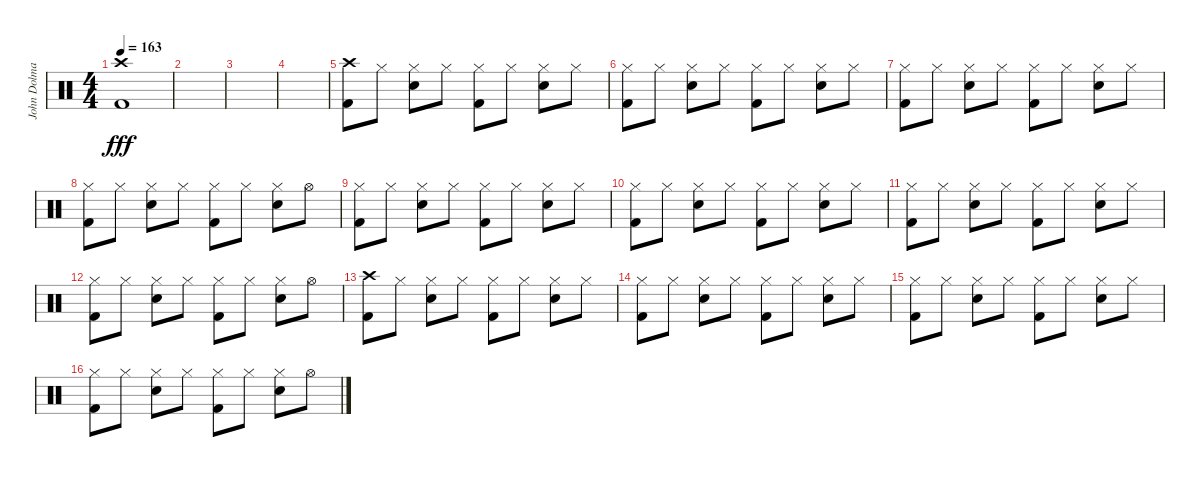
\track ("John Dolmayan" "John Dolma") {instrument percussion}
\staff {score}
\articulation defaults
\ts (4 4)
\tempo 163
\clef neutral
\ks c
("Crash high (hit)" "Kick (hit) 2").1{dy fff} |
|
|
|
("Crash high (hit)" "Kick (hit) 2").8 "Hi-Hat (closed)".8 ("Hi-Hat (closed)" "Electric Snare (hit)").8 "Hi-Hat (closed)".8 ("Hi-Hat (closed)" "Kick (hit) 2").8 "Hi-Hat (closed)".8 ("Hi-Hat (closed)" "Electric Snare (hit)").8 "Hi-Hat (closed)".8 |
("Hi-Hat (closed)" "Kick (hit) 2").8 "Hi-Hat (closed)".8 ("Hi-Hat (closed)" "Electric Snare (hit)").8 "Hi-Hat (closed)".8 ("Hi-Hat (closed)" "Kick (hit) 2").8 "Hi-Hat (closed)".8 ("Hi-Hat (closed)" "Electric Snare (hit)").8 "Hi-Hat (closed)".8 |
("Hi-Hat (closed)" "Kick (hit) 2").8 "Hi-Hat (closed)".8 ("Hi-Hat (closed)" "Electric Snare (hit)").8 "Hi-Hat (closed)".8 ("Hi-Hat (closed)" "Kick (hit) 2").8 "Hi-Hat (closed)".8 ("Hi-Hat (closed)" "Electric Snare (hit)").8 "Hi-Hat (closed)".8 |
("Hi-Hat (closed)" "Kick (hit) 2").8 "Hi-Hat (closed)".8 ("Hi-Hat (closed)" "Electric Snare (hit)").8 "Hi-Hat (closed)".8 ("Hi-Hat (closed)" "Kick (hit) 2").8 "Hi-Hat (closed)".8 ("Hi-Hat (closed)" "Electric Snare (hit)").8 "Hi-Hat (open)".8 |
("Hi-Hat (closed)" "Kick (hit) 2").8 "Hi-Hat (closed)".8 ("Hi-Hat (closed)" "Electric Snare (hit)").8 "Hi-Hat (closed)".8 ("Hi-Hat (closed)" "Kick (hit) 2").8 "Hi-Hat (closed)".8 ("Hi-Hat (closed)" "Electric Snare (hit)").8 "Hi-Hat (closed)".8 |
("Hi-Hat (closed)" "Kick (hit) 2").8 "Hi-Hat (closed)".8 ("Hi-Hat (closed)" "Electric Snare (hit)").8 "Hi-Hat (closed)".8 ("Hi-Hat (closed)" "Kick (hit) 2").8 "Hi-Hat (closed)".8 ("Hi-Hat (closed)" "Electric Snare (hit)").8 "Hi-Hat (closed)".8 |
("Hi-Hat (closed)" "Kick (hit) 2").8 "Hi-Hat (closed)".8 ("Hi-Hat (closed)" "Electric Snare (hit)").8 "Hi-Hat (closed)".8 ("Hi-Hat (closed)" "Kick (hit) 2").8 "Hi-Hat (closed)".8 ("Hi-Hat (closed)" "Electric Snare (hit)").8 "Hi-Hat (closed)".8 |
("Hi-Hat (closed)" "Kick (hit) 2").8 "Hi-Hat (closed)".8 ("Hi-Hat (closed)" "Electric Snare (hit)").8 "Hi-Hat (closed)".8 ("Hi-Hat (closed)" "Kick (hit) 2").8 "Hi-Hat (closed)".8 ("Hi-Hat (closed)" "Electric Snare (hit)").8 "Hi-Hat (open)".8 |
("Crash high (hit)" "Kick (hit) 2").8 "Hi-Hat (closed)".8 ("Hi-Hat (closed)" "Electric Snare (hit)").8 "Hi-Hat (closed)".8 ("Hi-Hat (closed)" "Kick (hit) 2").8 "Hi-Hat (closed)".8 ("Hi-Hat (closed)" "Electric Snare (hit)").8 "Hi-Hat (closed)".8 |
("Hi-Hat (closed)" "Kick (hit) 2").8 "Hi-Hat (closed)".8 ("Hi-Hat (closed)" "Electric Snare (hit)").8 "Hi-Hat (closed)".8 ("Hi-Hat (closed)" "Kick (hit) 2").8 "Hi-Hat (closed)".8 ("Hi-Hat (closed)" "Electric Snare (hit)").8 "Hi-Hat (closed)".8 |
("Hi-Hat (closed)" "Kick (hit) 2").8 "Hi-Hat (closed)".8 ("Hi-Hat (closed)" "Electric Snare (hit)").8 "Hi-Hat (closed)".8 ("Hi-Hat (closed)" "Kick (hit) 2").8 "Hi-Hat (closed)".8 ("Hi-Hat (closed)" "Electric Snare (hit)").8 "Hi-Hat (closed)".8 |
("Hi-Hat (closed)" "Kick (hit) 2").8 "Hi-Hat (closed)".8 ("Hi-Hat (closed)" "Electric Snare (hit)").8 "Hi-Hat (closed)".8 ("Hi-Hat (closed)" "Kick (hit) 2").8 "Hi-Hat (closed)".8 ("Hi-Hat (closed)" "Electric Snare (hit)").8 "Hi-Hat (open)".8
